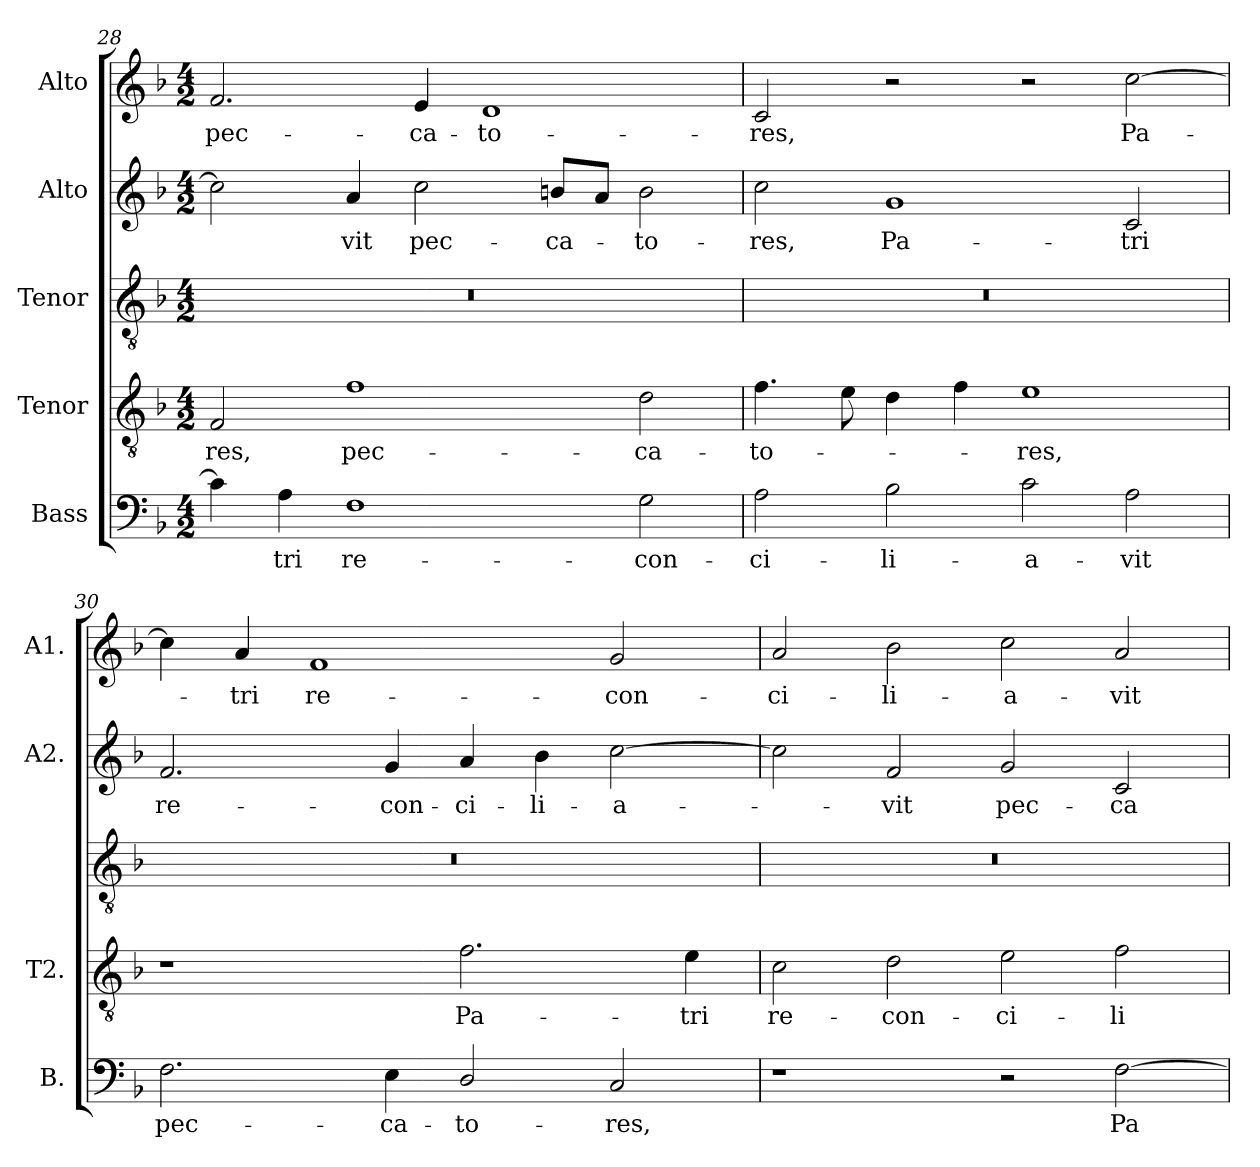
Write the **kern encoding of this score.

**kern	**text	**kern	**text	**kern	**kern	**text	**kern	**text
*part5	*part5	*part4	*part4	*part3	*part2	*part2	*part1	*part1
*staff5	*staff5	*staff4	*staff4	*staff3	*staff2	*staff2	*staff1	*staff1
*I"Bass	*	*I"Tenor	*	*I"Tenor	*I"Alto	*	*I"Alto	*
*I'B.	*	*I'T2.	*	*	*I'A2.	*	*I'A1.	*
*clefF4	*	*clefGv2	*	*clefGv2	*clefG2	*	*clefG2	*
*	*	*ITrd7c12	*	*ITrd7c12	*	*	*	*
*k[b-]	*	*k[b-]	*	*k[b-]	*k[b-]	*	*k[b-]	*
*F:	*	*F:	*	*F:	*F:	*	*F:	*
*M4/2	*	*M4/2	*	*M4/2	*M4/2	*	*M4/2	*
=28	=28	=28	=28	=28	=28	=28	=28	=28
!	!	!	!LO:LY:b:color=#000000	!LO:N:vis=1	!	!	!	!
!	!	!	!	!	!	!	!	!LO:LY:b:color=#000000
4ci\]	.	2FFi/	-res,	0r	2cci\]	.	2.fi/	pec-
!	!LO:LY:b:color=#000000	!	!	!	!	!	!	!
4Ai\	-tri	.	.	.	.	.	.	.
!	!LO:LY:b:color=#000000	!	!	!	!	!	!	!
!	!	!	!LO:LY:b:color=#000000	!	!	!	!	!
!	!	!	!	!	!	!LO:LY:b:color=#000000	!	!
1Fi	re-	1Fi	pec-	.	4ai/	-vit	.	.
!	!	!	!	!	!	!LO:LY:b:color=#000000	!	!
!	!	!	!	!	!	!	!	!LO:LY:b:color=#000000
.	.	.	.	.	2cci\	pec-	4ei/	-ca-
!	!	!	!	!	!	!	!	!LO:LY:b:color=#000000
.	.	.	.	.	.	.	1di	-to-
!	!	!	!	!	!	!LO:LY:b:color=#000000	!	!
.	.	.	.	.	8bni/L	-ca-	.	.
.	.	.	.	.	8ai/J	.	.	.
!	!LO:LY:b:color=#000000	!	!	!	!	!	!	!
!	!	!	!LO:LY:b:color=#000000	!	!	!	!	!
!	!	!	!	!	!	!LO:LY:b:color=#000000	!	!
2Gi\	-con-	2Di\	-ca-	.	2bi\	-to-	.	.
=29	=29	=29	=29	=29	=29	=29	=29	=29
!	!LO:LY:b:color=#000000	!	!	!	!	!	!	!
!	!	!	!LO:LY:b:color=#000000	!LO:N:vis=1	!	!	!	!
!	!	!	!	!	!	!LO:LY:b:color=#000000	!	!
!	!	!	!	!	!	!	!	!LO:LY:b:color=#000000
2Ai\	-ci-	4.Fi\	-to-	0r	2cci\	-res,	2ci/	-res,
.	.	8Ei\	.	.	.	.	.	.
!	!LO:LY:b:color=#000000	!	!	!	!	!	!	!
!	!	!	!	!	!	!LO:LY:b:color=#000000	!	!
2B-i\	-li-	4Di\	.	.	1gi	Pa-	2r	.
.	.	4Fi\	.	.	.	.	.	.
!	!LO:LY:b:color=#000000	!	!	!	!	!	!	!
!	!	!	!LO:LY:b:color=#000000	!	!	!	!	!
2ci\	-a-	1Ei	-res,	.	.	.	2r	.
!	!LO:LY:b:color=#000000	!	!	!	!	!	!	!
!	!	!	!	!	!	!LO:LY:b:color=#000000	!	!
!	!	!	!	!	!	!	!	!LO:LY:b:color=#000000
2Ai\	-vit	.	.	.	2ci/	-tri	[2cci\	Pa-
=30	=30	=30	=30	=30	=30	=30	=30	=30
!	!LO:LY:b:color=#000000	!	!	!LO:N:vis=1	!	!	!	!
!	!	!	!	!	!	!LO:LY:b:color=#000000	!	!
2.Fi\	pec-	1r	.	0r	2.fi/	re-	4cci\]	.
!	!	!	!	!	!	!	!	!LO:LY:b:color=#000000
.	.	.	.	.	.	.	4ai/	-tri
!	!	!	!	!	!	!	!	!LO:LY:b:color=#000000
.	.	.	.	.	.	.	1fi	re-
!	!LO:LY:b:color=#000000	!	!	!	!	!	!	!
!	!	!	!	!	!	!LO:LY:b:color=#000000	!	!
4Ei\	-ca-	.	.	.	4gi/	-con-	.	.
!	!LO:LY:b:color=#000000	!	!	!	!	!	!	!
!	!	!	!LO:LY:b:color=#000000	!	!	!	!	!
!	!	!	!	!	!	!LO:LY:b:color=#000000	!	!
2Di/	-to-	2.Fi\	Pa-	.	4ai/	-ci-	.	.
!	!	!	!	!	!	!LO:LY:b:color=#000000	!	!
.	.	.	.	.	4b-i\	-li-	.	.
!	!LO:LY:b:color=#000000	!	!	!	!	!	!	!
!	!	!	!	!	!	!LO:LY:b:color=#000000	!	!
!	!	!	!	!	!	!	!	!LO:LY:b:color=#000000
2Ci/	-res,	.	.	.	[2cci\	-a-	2gi/	-con-
!	!	!	!LO:LY:b:color=#000000	!	!	!	!	!
.	.	4Ei\	-tri	.	.	.	.	.
=31	=31	=31	=31	=31	=31	=31	=31	=31
!	!	!	!LO:LY:b:color=#000000	!LO:N:vis=1	!	!	!	!
!	!	!	!	!	!	!	!	!LO:LY:b:color=#000000
1r	.	2Ci\	re-	0r	2cci\]	.	2ai/	-ci-
!	!	!	!LO:LY:b:color=#000000	!	!	!	!	!
!	!	!	!	!	!	!LO:LY:b:color=#000000	!	!
!	!	!	!	!	!	!	!	!LO:LY:b:color=#000000
.	.	2Di\	-con-	.	2fi/	-vit	2b-i\	-li-
!	!	!	!LO:LY:b:color=#000000	!	!	!	!	!
!	!	!	!	!	!	!LO:LY:b:color=#000000	!	!
!	!	!	!	!	!	!	!	!LO:LY:b:color=#000000
2r	.	2Ei\	-ci-	.	2gi/	pec-	2cci\	-a-
!	!LO:LY:b:color=#000000	!	!	!	!	!	!	!
!	!	!	!LO:LY:b:color=#000000	!	!	!	!	!
!	!	!	!	!	!	!LO:LY:b:color=#000000	!	!
!	!	!	!	!	!	!	!	!LO:LY:b:color=#000000
[2Fi\	Pa-	2Fi\	-li-	.	2ci/	-ca-	2ai/	-vit
=	=	=	=	=	=	=	=	=
*-	*-	*-	*-	*-	*-	*-	*-	*-
